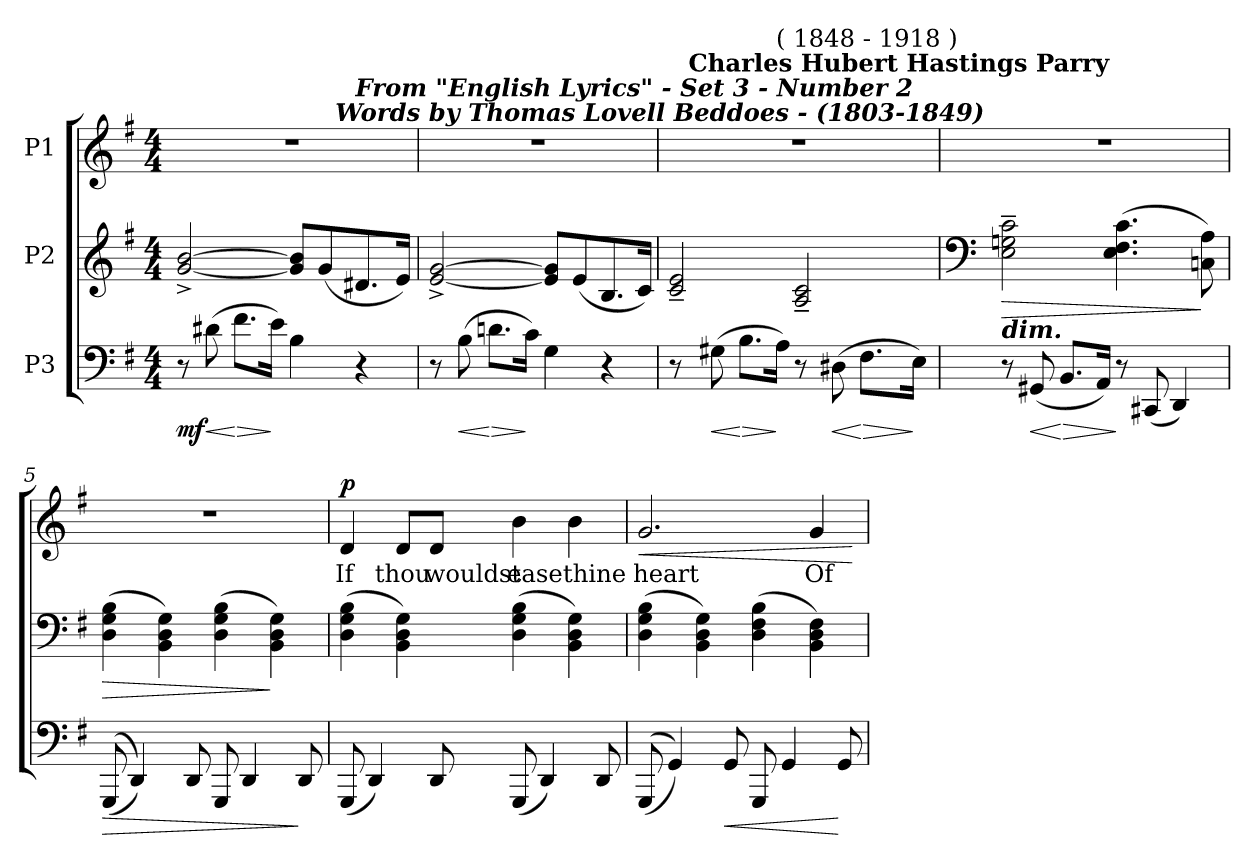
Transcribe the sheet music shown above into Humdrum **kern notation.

**kern	**dynam	**kern	**dynam	**kern	**text	**dynam
*part3	*part3	*part2	*part2	*part1	*part1	*part1
*staff3	*staff3	*staff2	*staff2	*staff1	*staff1	*staff1
*I"P3	*	*I"P2	*	*I"P1	*	*
!!LO:PB:g=z
*clefF4	*	*clefG2	*	*clefG2	*	*
*k[f#]	*	*k[f#]	*	*k[f#]	*	*
*G:	*	*G:	*	*G:	*	*
*M4/4	*	*M4/4	*	*M4/4	*	*
*MM100	*	*MM100	*	*MM100	*	*
=1	=1	=1	=1	=1	=1	=1
!	!	!	!	!LO:TX:a:B:t=Editor&colon; John Henry Fowler	!	!
!	!	!	!	!LO:TX:a:Bi:t=(  Revision&colon;   6 - 4 - 2008  )	!	!
!	!	!	!	!LO:TX:a:Bi:t=Andante.	!	!
*	*	*	*	*^	*	*
*	*	*	*	*	*^	*	*
8r	mf	[2gi/^ [2bi^	.	1r	2ryy	2.ryy	.	.
!	!LO:HP:b	!	!	!	!	!	!	!
(8d#Xi\	<	.	.	.	.	.	.	.
!	!LO:HP:n=1:b	!	!	!	!	!	!	!
8.f#i\L	[ >	.	.	.	.	.	.	.
16ei\Jk)	]	.	.	.	.	.	.	.
4Bi\	.	8gi/] 8bi]L	.	.	8ryy	.	.	.
.	.	(8gi/	.	.	32..ryy	.	.	.
!	!	!	!	!	!LO:TX:a:Bi:t=Words by Thomas Lovell Beddoes - (1803-1849)	!	!	!
.	.	.	.	.	4ryy	.	.	.
!	!	!	!	!	!	!LO:TX:a:Bi:t=From "English Lyrics" -  Set 3 -  Number 2	!	!
4r	.	8.d#Xi/	.	.	.	4ryy	.	.
.	.	.	.	.	16ryy	.	.	.
.	.	16ei/Jk)	.	.	.	.	.	.
.	.	.	.	.	128ryy	.	.	.
*	*	*	*	*v	*v	*v	*	*
=2	=2	=2	=2	=2	=2	=2
8r	.	[2ei/^ [2gi^	.	1r	.	.
!	!LO:HP:b	!	!	!	!	!
(8Bi\	<	.	.	.	.	.
!	!LO:HP:n=1:b	!	!	!	!	!
8.dni\L	[ >	.	.	.	.	.
16ci\Jk)	]	.	.	.	.	.
4Gi\	.	8ei/] 8gi]L	.	.	.	.
.	.	(8ei/	.	.	.	.
4r	.	8.Bi/	.	.	.	.
.	.	16ci/Jk)	.	.	.	.
=3	=3	=3	=3	=3	=3	=3
*	*	*	*	*^	*	*
*	*	*	*	*	*^	*	*
8r	.	2ci/~ 2ei~	.	1r	32ryy	4..ryy	.	.
.	.	.	.	.	128ryy	.	.	.
.	.	.	.	.	512ryy	.	.	.
!	!	!	!	!	!LO:TX:a:B:t=Charles Hubert Hastings Parry	!	!	!
.	.	.	.	.	2ryy	.	.	.
!	!LO:HP:b	!	!	!	!	!	!	!
(8G#Xi\	<	.	.	.	.	.	.	.
!	!LO:HP:n=1:b	!	!	!	!	!	!	!
8.Bi\L	[ >	.	.	.	.	.	.	.
!	!	!	!	!	!	!LO:TX:a:t=( 1848 - 1918 )	!	!
16Ai\Jk)	]	.	.	.	.	2ryy	.	.
8r	.	2Ai/~ 2ci~	.	.	.	.	.	.
.	.	.	.	.	4ryy	.	.	.
!	!LO:HP:b	!	!	!	!	!	!	!
(8D#Xi\	<	.	.	.	.	.	.	.
!	!LO:HP:n=1:b	!	!	!	!	!	!	!
8.F#i\L	[ >	.	.	.	.	.	.	.
.	.	.	.	.	8ryy	.	.	.
.	.	.	.	.	16ryy	.	.	.
16Ei\Jk)	]	.	.	.	.	16ryy	.	.
.	.	.	.	.	64ryy	.	.	.
.	.	.	.	.	256.ryy	.	.	.
*	*	*	*	*v	*v	*v	*	*
!!LO:LB:g=z
=4	=4	=4	=4	=4	=4	=4
*	*	*clefF4	*	*	*	*
*	*	*	*	*^	*	*
*	*	*	*	*	*^	*	*
!LO:TX:a:Bi:t=dim.	!	!	!	!	!	!	!	!
!	!	!	!LO:HP:b	!	!	!	!	!
*	*	*	*	*v	*v	*v	*	*
8r	.	2Ei\~ 2Gni~ 2ci~	>	1r	.	.
!	!LO:HP:b	!	!	!	!	!
(8GG#Xi/	<	.	.	.	.	.
!	!LO:HP:n=1:b	!	!	!	!	!
!	!LO:HP:n=1:b	!	!	!	!	!
8.BBi/L	[ > >	.	.	.	.	.
16AAi/Jk)	.	.	.	.	.	.
8r	]	(4.Ei\ 4.F#i 4.ci	.	.	.	.
(8CC#Xi/	.	.	.	.	.	.
4DDi/)	]	.	.	.	.	.
.	.	8Cni\ 8Ai)	]	.	.	.
=5	=5	=5	=5	=5	=5	=5
!	!LO:HP:b	!	!LO:HP:b	!	!	!
((8GGGi/	>	(4Di\ 4Gi 4Bi	>	1r	.	.
4DDi/))	.	.	.	.	.	.
.	.	4BBi\ 4Di 4Gi)	.	.	.	.
8DDi/	.	.	.	.	.	.
8GGGi/	.	(4Di\ 4Gi 4Bi	.	.	.	.
4DDi/	.	.	.	.	.	.
.	.	4BBi\ 4Di 4Gi)	]	.	.	.
8DDi/	]	.	.	.	.	.
=6	=6	=6	=6	=6	=6	=6
!	!	!	!	!	!LO:LY:b:color=#000000	!
(8GGGi/	.	(4Di\ 4Gi 4Bi	.	4di/	If	p
4DDi/)	.	.	.	.	.	.
!	!	!	!	!	!LO:LY:b:color=#000000	!
.	.	4BBi\ 4Di 4Gi)	.	8di/L	thou	.
!	!	!	!	!	!LO:LY:b:color=#000000	!
8DDi/	.	.	.	8di/J	wouldst	.
!	!	!	!	!	!LO:LY:b:color=#000000	!
(8GGGi/	.	(4Di\ 4Gi 4Bi	.	4bi\	ease	.
4DDi/)	.	.	.	.	.	.
!	!	!	!	!	!LO:LY:b:color=#000000	!
.	.	4BBi\ 4Di 4Gi)	.	4bi\	thine	.
8DDi/	.	.	.	.	.	.
!!LO:LB:g=z
=7	=7	=7	=7	=7	=7	=7
!	!	!	!	!	!LO:LY:b:color=#000000	!LO:HP:b
((8GGGi/	.	(4Di\ 4Gi 4Bi	.	2.gi/	heart	<
4GGi/))	.	.	.	.	.	.
.	.	4BBi\ 4Di 4Gi)	.	.	.	.
!	!LO:HP:b	!	!	!	!	!
8GGi/	<	.	.	.	.	.
8GGGi/	.	(4Di\ 4F#i 4Bi	.	.	.	.
4GGi/	.	.	.	.	.	.
!	!	!	!	!	!LO:LY:b:color=#000000	!
.	.	4BBi\ 4Di 4F#i)	.	4gi/	Of	.
8GGi/	[	.	.	.	.	.
.	.	.	.	.	.	[
=	=	=	=	=	=	=
*-	*-	*-	*-	*-	*-	*-
